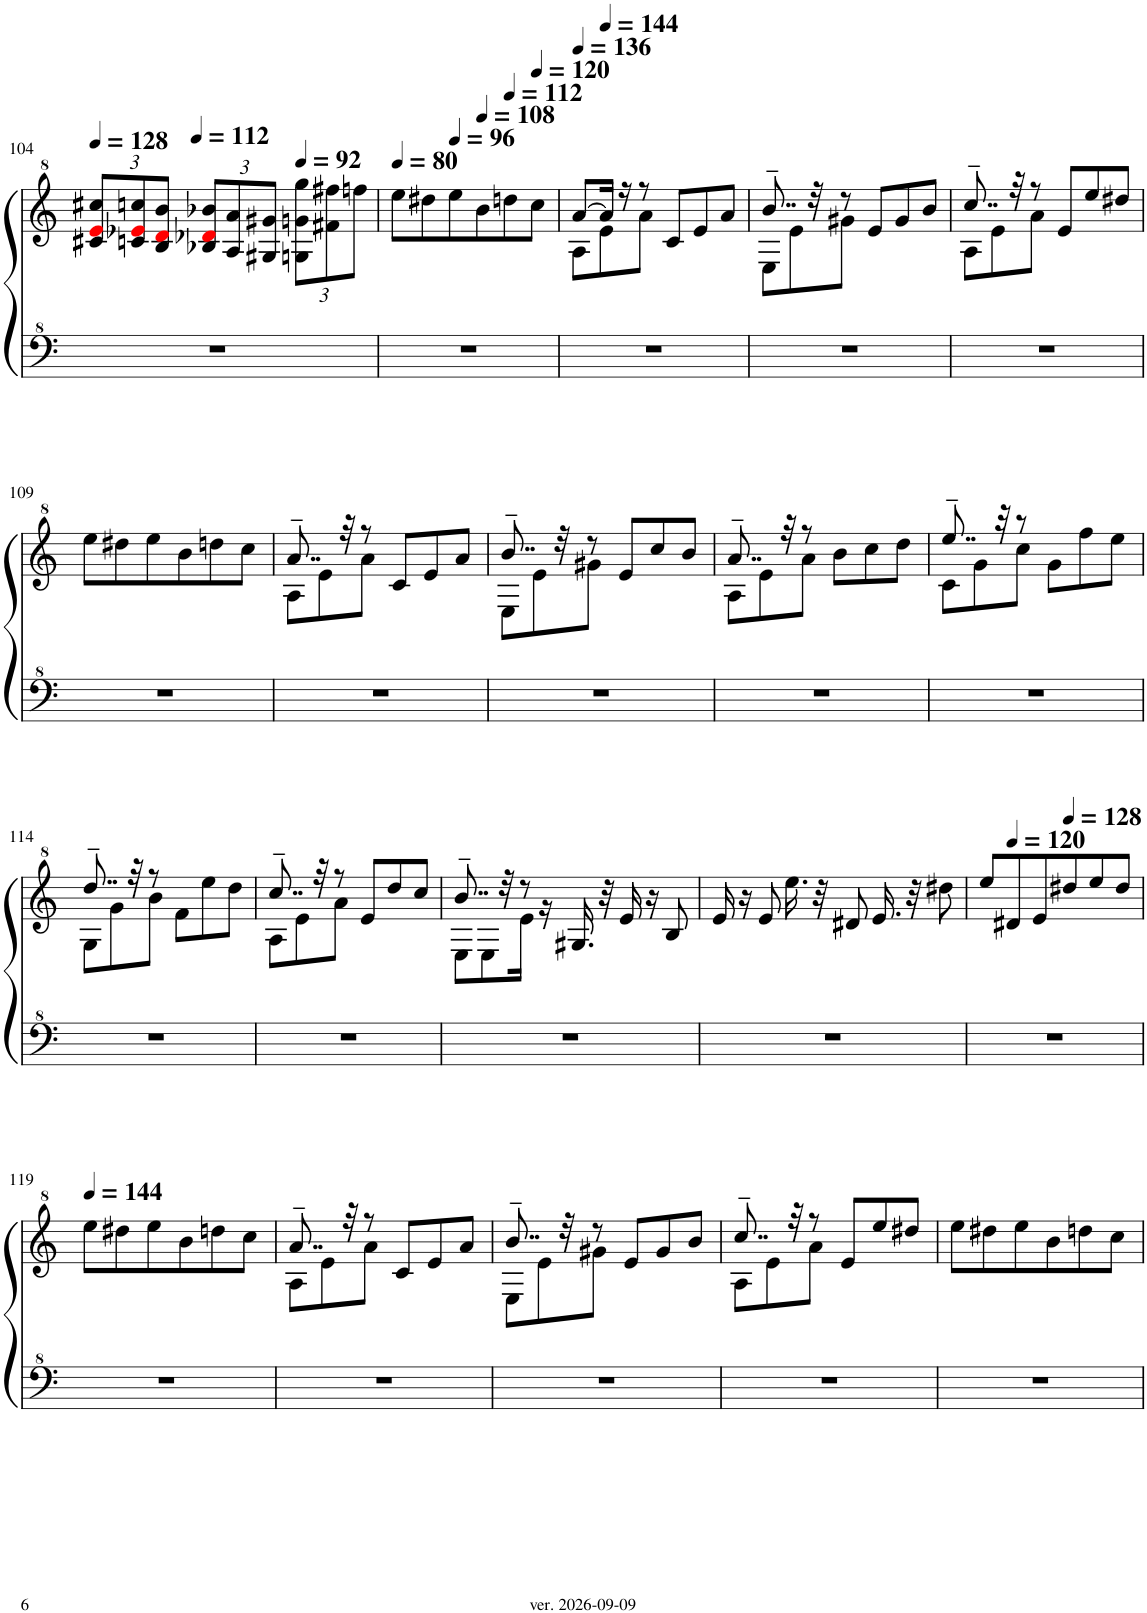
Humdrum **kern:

**kern
*part1
*staff1
*I"Model III
!!LO:PB:g=z
*clefG^2
*k[]
*M3/4
*MM128
*Xbrackettup
=104
12cc#X/ 12eei/ 12ccc#X/L
12ccn/ 12ee-Xi/ 12cccn/
12b/ 12ddi/ 12bb/J
*MM112
12b-X/ 12dd-Xi/ 12bb-X/L
12a/ 12aa/
12g#X/ 12gg#X/J
*MM92
12gn\ 12ggn\ 12ggg\L
12ff#X\ 12fff#X\
12fffn\J
=105
*MM80
8eee\L
8ddd#X\
*MM96
8eee\
*MM108
8bb\
*MM112
8dddn\
*MM120
8ccc\J
=106
*MM136
*^
[8aa/L	8a\L
*MM144	*
16aa/Jk]	8ee\
16r	.
8r	8aa\J
8cc/L	4.ryy
8ee/	.
8aa/J	.
=107	=107
8..bb~/	8e\L
.	8ee\
32r	.
8r	8gg#X\J
8ee/L	4.ryy
8gg#/	.
8bb/J	.
=108	=108
8..ccc~/	8a\L
.	8ee\
32r	.
8r	8aa\J
8ee/L	4.ryy
8eee/	.
8ddd#X/J	.
*v	*v
!!LO:LB:g=z
=109
8eee\L
8ddd#X\
8eee\
8bb\
8dddn\
8ccc\J
=110
*^
8..aa~/	8a\L
.	8ee\
32r	.
8r	8aa\J
8cc/L	4.ryy
8ee/	.
8aa/J	.
=111	=111
8..bb~/	8e\L
.	8ee\
32r	.
8r	8gg#X\J
8ee/L	4.ryy
8ccc/	.
8bb/J	.
=112	=112
8..aa~/	8a\L
.	8ee\
32r	.
8r	8aa\J
8bb\L	4.ryy
8ccc\	.
8ddd\J	.
=113	=113
8..eee~/	8cc\L
.	8gg\
32r	.
8r	8ccc\J
8gg\L	4.ryy
8fff\	.
8eee\J	.
!!LO:LB:g=z	!!
=114	=114
8..ddd~/	8g\L
.	8gg\
32r	.
8r	8bb\J
8ff\L	4.ryy
8eee\	.
8ddd\J	.
=115	=115
8..ccc~/	8a\L
.	8ee\
32r	.
8r	8aa\J
8ee/L	4.ryy
8ddd/	.
8ccc/J	.
=116	=116
8..bb~/	8e\L
.	8e\
32r	.
8r	16ee\JL
.	16r
16.g#X/	4.ryy
32r	.
16ee/	.
16r	.
8b/	.
*v	*v
=117
16ee/
16r
8ee/
16.eee\
32r
8dd#X/
16.ee/
32r
8ddd#X\
=118
8eee/L
*MM120
8dd#X/
8ee/
*MM128
8ddd#X/
8eee/
8ddd#/J
!!LO:LB:g=z
=119
*MM144
8eee\L
8ddd#X\
8eee\
8bb\
8dddn\
8ccc\J
=120
*^
8..aa~/	8a\L
.	8ee\
32r	.
8r	8aa\J
8cc/L	4.ryy
8ee/	.
8aa/J	.
=121	=121
8..bb~/	8e\L
.	8ee\
32r	.
8r	8gg#X\J
8ee/L	4.ryy
8gg#/	.
8bb/J	.
=122	=122
8..ccc~/	8a\L
.	8ee\
32r	.
8r	8aa\J
8ee/L	4.ryy
8eee/	.
8ddd#X/J	.
*v	*v
=123
8eee\L
8ddd#X\
8eee\
8bb\
8dddn\
8ccc\J
=
*-
